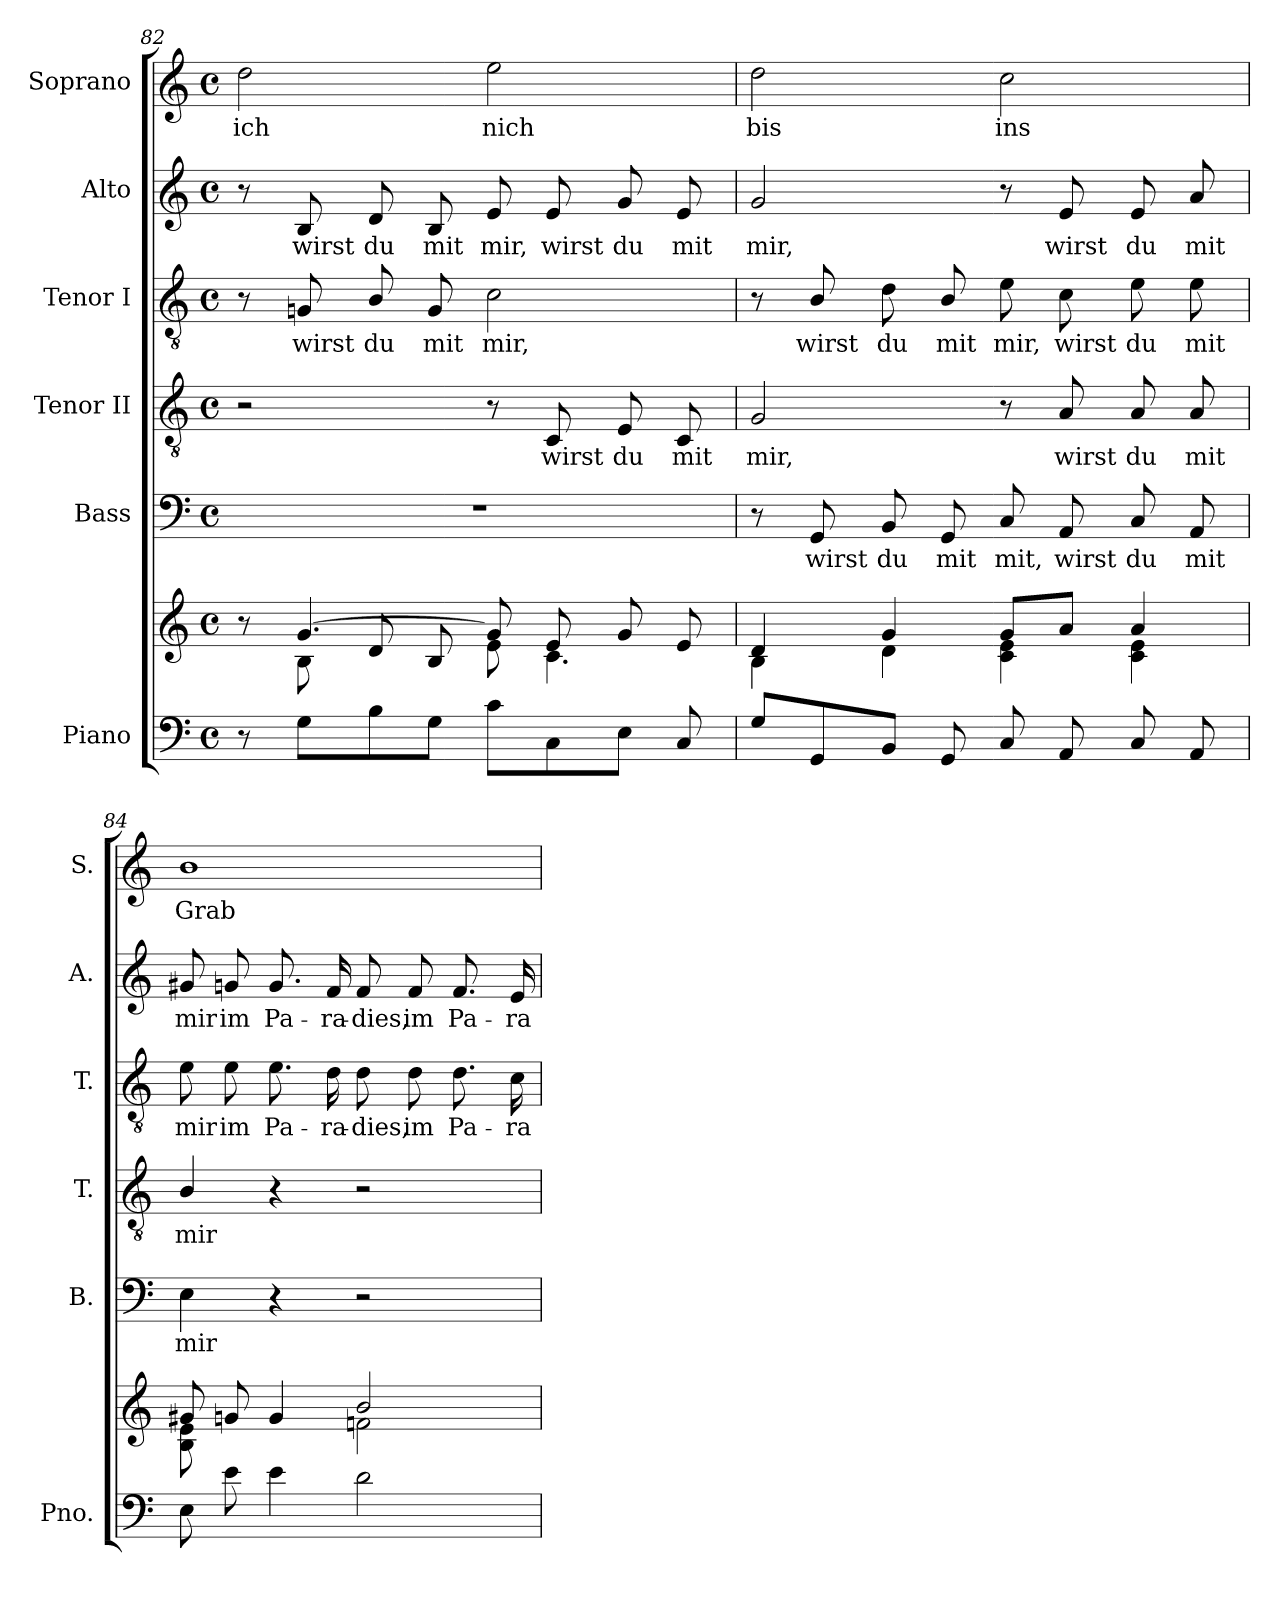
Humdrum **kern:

**kern	**kern	**kern	**text	**kern	**text	**kern	**text	**kern	**text	**kern	**text
*part6	*part6	*part5	*part5	*part4	*part4	*part3	*part3	*part2	*part2	*part1	*part1
*staff7	*staff6	*staff5	*staff5	*staff4	*staff4	*staff3	*staff3	*staff2	*staff2	*staff1	*staff1
*I"Piano	*	*I"Bass	*	*I"Tenor II	*	*I"Tenor I	*	*I"Alto	*	*I"Soprano	*
*I'Pno.	*	*I'B.	*	*I'T.	*	*I'T.	*	*I'A.	*	*I'S.	*
!!LO:PB:g=z
*clefF4	*clefG2	*clefF4	*	*clefGv2	*	*clefGv2	*	*clefG2	*	*clefG2	*
*	*	*	*	*ITrd7c12	*	*ITrd7c12	*	*	*	*	*
*k[]	*k[]	*k[]	*	*k[]	*	*k[]	*	*k[]	*	*k[]	*
*C:	*C:	*C:	*	*C:	*	*C:	*	*C:	*	*C:	*
*M4/4	*M4/4	*M4/4	*	*M4/4	*	*M4/4	*	*M4/4	*	*M4/4	*
*met(c)	*met(c)	*met(c)	*	*met(c)	*	*met(c)	*	*met(c)	*	*met(c)	*
=82	=82	=82	=82	=82	=82	=82	=82	=82	=82	=82	=82
*	*^	*	*	*	*	*	*	*	*	*	*
!	!	!	!	!	!	!	!	!	!	!	!	!LO:LY:b:color=#000000
8r	8r	8ryy	1r	.	2r	.	8r	.	8r	.	2ddi\	ich
!	!	!	!	!	!	!	!	!LO:LY:b:color=#000000	!	!	!	!
!	!	!	!	!	!	!	!	!	!	!LO:LY:b:color=#000000	!	!
8Gi\L	[4.gi/	8Bi\	.	.	.	.	8GGni/	wirst	8Bi/	wirst	.	.
!	!	!	!	!	!	!	!	!LO:LY:b:color=#000000	!	!	!	!
!	!	!	!	!	!	!	!	!	!	!LO:LY:b:color=#000000	!	!
8Bi\	.	8di/	.	.	.	.	8BBi/	du	8di/	du	.	.
!	!	!	!	!	!	!	!	!LO:LY:b:color=#000000	!	!	!	!
!	!	!	!	!	!	!	!	!	!	!LO:LY:b:color=#000000	!	!
8Gi\J	.	8Bi/	.	.	.	.	8GGi/	mit	8Bi/	mit	.	.
!	!	!	!	!	!	!	!	!LO:LY:b:color=#000000	!	!	!	!
!	!	!	!	!	!	!	!	!	!	!LO:LY:b:color=#000000	!	!
!	!	!	!	!	!	!	!	!	!	!	!	!LO:LY:b:color=#000000
8ci\L	8gi/]	8ei\	.	.	8r	.	2Ci\	mir,	8ei/	mir,	2eei\	nich
!	!	!	!	!	!	!LO:LY:b:color=#000000	!	!	!	!	!	!
!	!	!	!	!	!	!	!	!	!	!LO:LY:b:color=#000000	!	!
8Ci\	8ei/	4.ci\	.	.	8CCi/	wirst	.	.	8ei/	wirst	.	.
!	!	!	!	!	!	!LO:LY:b:color=#000000	!	!	!	!	!	!
!	!	!	!	!	!	!	!	!	!	!LO:LY:b:color=#000000	!	!
8Ei\J	8gi/	.	.	.	8EEi/	du	.	.	8gi/	du	.	.
!	!	!	!	!	!	!LO:LY:b:color=#000000	!	!	!	!	!	!
!	!	!	!	!	!	!	!	!	!	!LO:LY:b:color=#000000	!	!
8Ci/	8ei/	.	.	.	8CCi/	mit	.	.	8ei/	mit	.	.
=83	=83	=83	=83	=83	=83	=83	=83	=83	=83	=83	=83	=83
!	!	!	!	!	!	!LO:LY:b:color=#000000	!	!	!	!	!	!
!	!	!	!	!	!	!	!	!	!	!LO:LY:b:color=#000000	!	!
!	!	!	!	!	!	!	!	!	!	!	!	!LO:LY:b:color=#000000
8Gi/L	4di/	4Bi\	8r	.	2GGi/	mir,	8r	.	2gi/	mir,	2ddi\	bis
!	!	!	!	!LO:LY:b:color=#000000	!	!	!	!	!	!	!	!
!	!	!	!	!	!	!	!	!LO:LY:b:color=#000000	!	!	!	!
8GGi/	.	.	8GGi/	wirst	.	.	8BBi/	wirst	.	.	.	.
!	!	!	!	!LO:LY:b:color=#000000	!	!	!	!	!	!	!	!
!	!	!	!	!	!	!	!	!LO:LY:b:color=#000000	!	!	!	!
8BBi/J	4gi/	4di\	8BBi/	du	.	.	8Di\	du	.	.	.	.
!	!	!	!	!LO:LY:b:color=#000000	!	!	!	!	!	!	!	!
!	!	!	!	!	!	!	!	!LO:LY:b:color=#000000	!	!	!	!
8GGi/	.	.	8GGi/	mit	.	.	8BBi/	mit	.	.	.	.
!	!	!	!	!LO:LY:b:color=#000000	!	!	!	!	!	!	!	!
!	!	!	!	!	!	!	!	!LO:LY:b:color=#000000	!	!	!	!
!	!	!	!	!	!	!	!	!	!	!	!	!LO:LY:b:color=#000000
8Ci/	8gi/L	4ci\ 4ei	8Ci/	mit,	8r	.	8Ei\	mir,	8r	.	2cci\	ins
!	!	!	!	!LO:LY:b:color=#000000	!	!	!	!	!	!	!	!
!	!	!	!	!	!	!LO:LY:b:color=#000000	!	!	!	!	!	!
!	!	!	!	!	!	!	!	!LO:LY:b:color=#000000	!	!	!	!
!	!	!	!	!	!	!	!	!	!	!LO:LY:b:color=#000000	!	!
8AAi/	8ai/J	.	8AAi/	wirst	8AAi/	wirst	8Ci\	wirst	8ei/	wirst	.	.
!	!	!	!	!LO:LY:b:color=#000000	!	!	!	!	!	!	!	!
!	!	!	!	!	!	!LO:LY:b:color=#000000	!	!	!	!	!	!
!	!	!	!	!	!	!	!	!LO:LY:b:color=#000000	!	!	!	!
!	!	!	!	!	!	!	!	!	!	!LO:LY:b:color=#000000	!	!
8Ci/	4ai/	4ci\ 4ei	8Ci/	du	8AAi/	du	8Ei\	du	8ei/	du	.	.
!	!	!	!	!LO:LY:b:color=#000000	!	!	!	!	!	!	!	!
!	!	!	!	!	!	!LO:LY:b:color=#000000	!	!	!	!	!	!
!	!	!	!	!	!	!	!	!LO:LY:b:color=#000000	!	!	!	!
!	!	!	!	!	!	!	!	!	!	!LO:LY:b:color=#000000	!	!
8AAi/	.	.	8AAi/	mit	8AAi/	mit	8Ei\	mit	8ai/	mit	.	.
=84	=84	=84	=84	=84	=84	=84	=84	=84	=84	=84	=84	=84
!	!	!	!	!LO:LY:b:color=#000000	!	!	!	!	!	!	!	!
!	!	!	!	!	!	!LO:LY:b:color=#000000	!	!	!	!	!	!
!	!	!	!	!	!	!	!	!LO:LY:b:color=#000000	!	!	!	!
!	!	!	!	!	!	!	!	!	!	!LO:LY:b:color=#000000	!	!
!	!	!	!	!	!	!	!	!	!	!	!	!LO:LY:b:color=#000000
8Ei\	8g#Xi/	8Bi\ 8ei	4Ei\	mir	4BBi/	mir	8Ei\	mir	8g#Xi/	mir	1bi	Grab
!	!	!	!	!	!	!	!	!LO:LY:b:color=#000000	!	!	!	!
!	!	!	!	!	!	!	!	!	!	!LO:LY:b:color=#000000	!	!
8ei\	8gni/	4.ryy	.	.	.	.	8Ei\	im	8gni/	im	.	.
!	!	!	!	!	!	!	!	!LO:LY:b:color=#000000	!	!	!	!
!	!	!	!	!	!	!	!	!	!	!LO:LY:b:color=#000000	!	!
4ei\	4gi/	.	4r	.	4r	.	8.Ei\	Pa-	8.gi/	Pa-	.	.
!	!	!	!	!	!	!	!	!LO:LY:b:color=#000000	!	!	!	!
!	!	!	!	!	!	!	!	!	!	!LO:LY:b:color=#000000	!	!
.	.	.	.	.	.	.	16Di\	-ra-	16fi/	-ra-	.	.
!	!	!	!	!	!	!	!	!LO:LY:b:color=#000000	!	!	!	!
!	!	!	!	!	!	!	!	!	!	!LO:LY:b:color=#000000	!	!
2di\	2bi/	2fni\	2r	.	2r	.	8Di\	-dies,	8fi/	-dies,	.	.
!	!	!	!	!	!	!	!	!LO:LY:b:color=#000000	!	!	!	!
!	!	!	!	!	!	!	!	!	!	!LO:LY:b:color=#000000	!	!
.	.	.	.	.	.	.	8Di\	im	8fi/	im	.	.
!	!	!	!	!	!	!	!	!LO:LY:b:color=#000000	!	!	!	!
!	!	!	!	!	!	!	!	!	!	!LO:LY:b:color=#000000	!	!
.	.	.	.	.	.	.	8.Di\	Pa-	8.fi/	Pa-	.	.
!	!	!	!	!	!	!	!	!LO:LY:b:color=#000000	!	!	!	!
!	!	!	!	!	!	!	!	!	!	!LO:LY:b:color=#000000	!	!
.	.	.	.	.	.	.	16Ci\	-ra-	16ei/	-ra-	.	.
*	*v	*v	*	*	*	*	*	*	*	*	*	*
=	=	=	=	=	=	=	=	=	=	=	=
*-	*-	*-	*-	*-	*-	*-	*-	*-	*-	*-	*-
